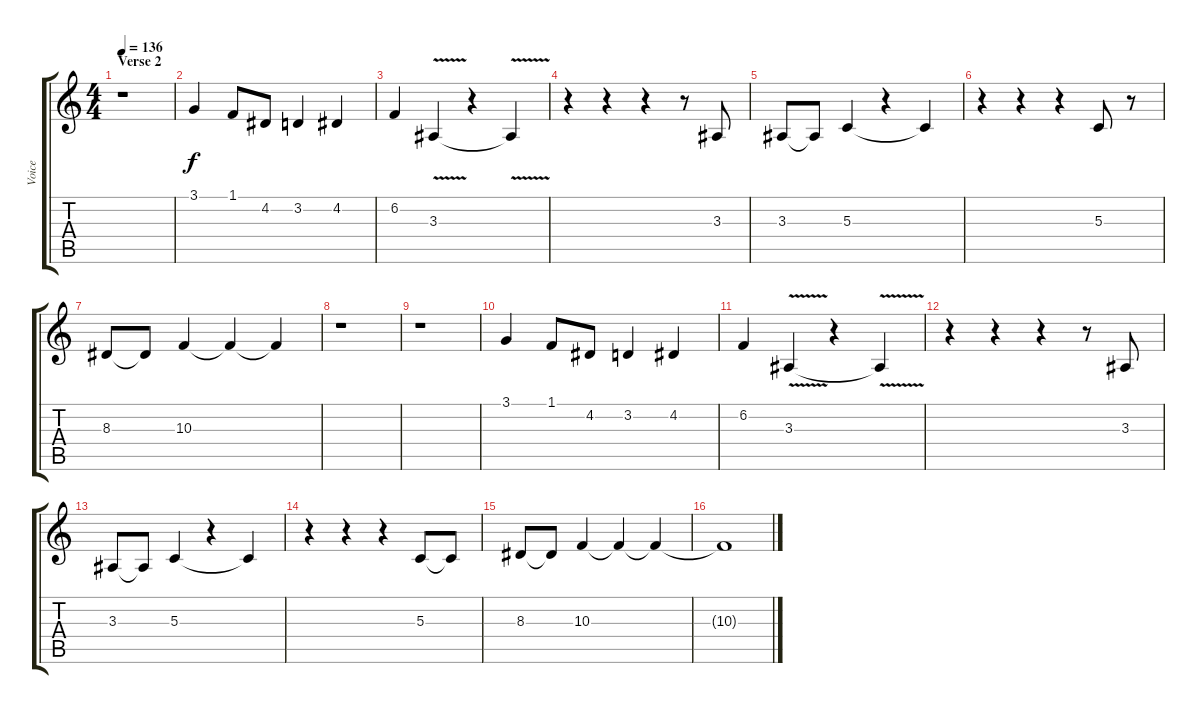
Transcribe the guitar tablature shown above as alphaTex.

\track ("Voice" "Voice") {instrument altosax}
\staff {score tabs}
\tuning (E4 B3 G3 D3 A2 E2) {hide}
\ts (4 4)
\section ("" "Verse 2")
\tempo 136
\clef g2
\ks c
r.1{dy f} |
3.1.4 1.1.8 4.2.8 3.2.4 4.2.4 |
6.2.4 3.3{v}.4 r.4 3.3{t}.4 |
r.4 r.4 r.4 r.8 3.3.8 |
3.3.8 3.3{t}.8 5.3.4 r.4 5.3{t}.4 |
r.4 r.4 r.4 5.3.8 r.8 |
8.3.8 8.3{t}.8 10.3.4 10.3{t}.4 10.3{t}.4 |
r.1 |
r.1 |
3.1.4 1.1.8 4.2.8 3.2.4 4.2.4 |
6.2.4 3.3{v}.4 r.4 3.3{t}.4 |
r.4 r.4 r.4 r.8 3.3.8 |
3.3.8 3.3{t}.8 5.3.4 r.4 5.3{t}.4 |
r.4 r.4 r.4 5.3.8 5.3{t}.8 |
8.3.8 8.3{t}.8 10.3.4 10.3{t}.4 10.3{t}.4 |
10.3{t}.1
